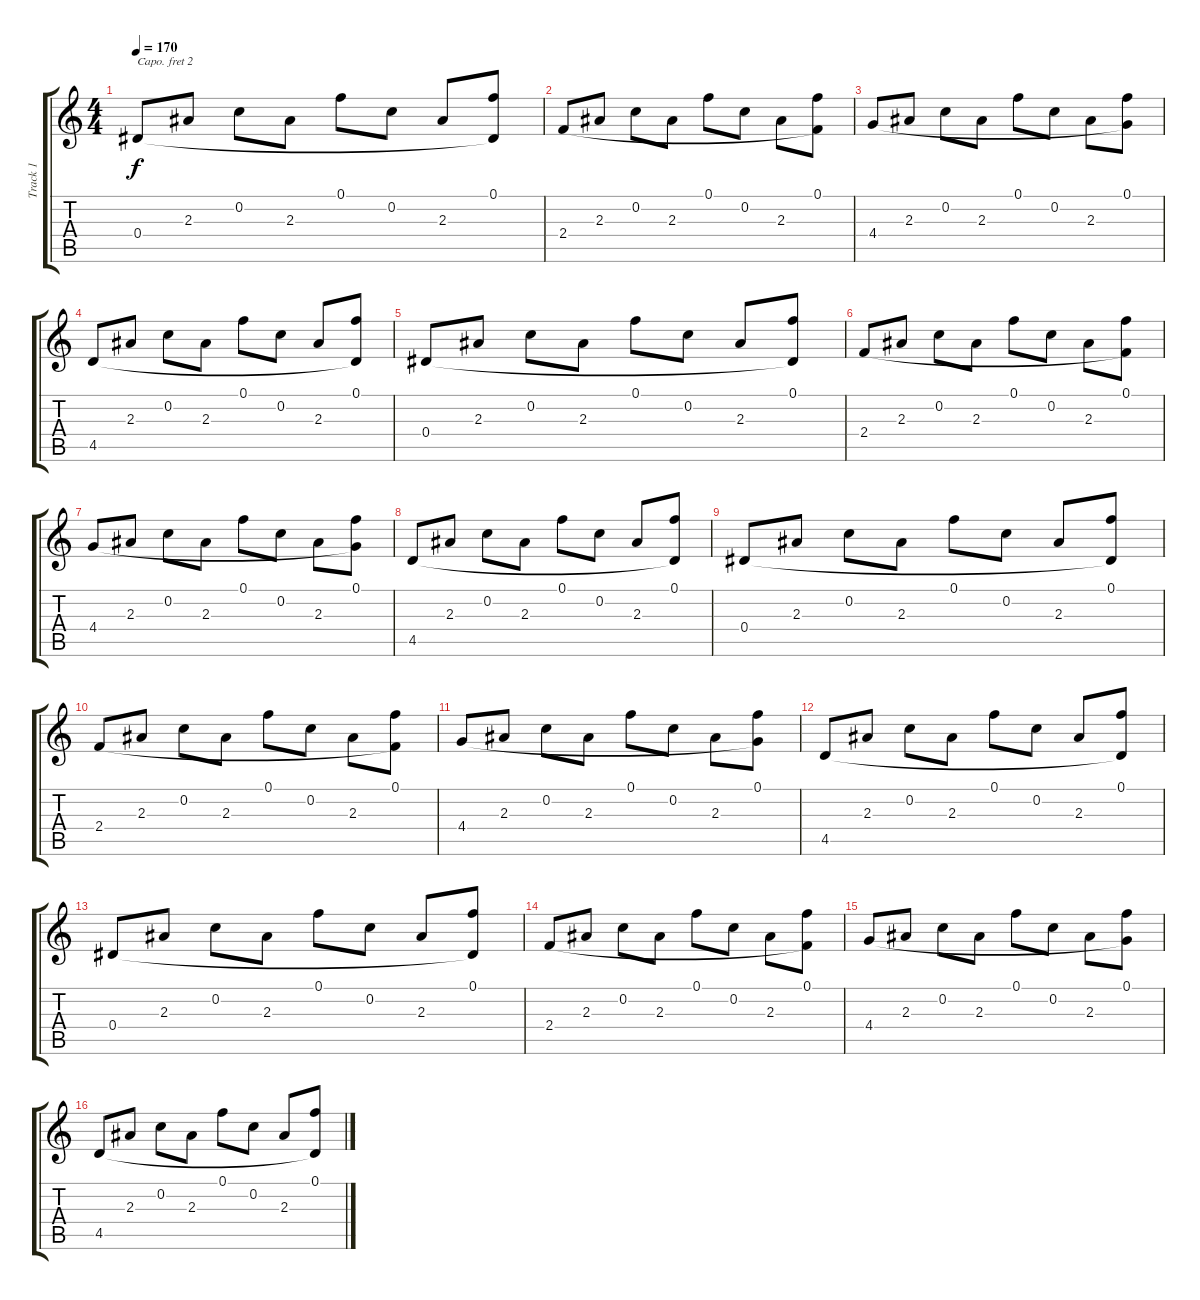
\track ("Track 1" "Track 1") {instrument acousticguitarsteel}
\staff {score tabs}
\capo 2
\tuning (Eb4 Bb3 Gb3 Db3 Ab2 Eb2) {hide}
\ts (4 4)
\tempo 170
\clef g2
\ks c
0.4.8{dy f} 2.3.8 0.2.8 2.3.8 0.1.8 0.2.8 2.3.8 (0.1 0.4{t}).8 |
2.4.8 2.3.8 0.2.8 2.3.8 0.1.8 0.2.8 2.3.8 (0.1 2.4{t}).8 |
4.4.8 2.3.8 0.2.8 2.3.8 0.1.8 0.2.8 2.3.8 (0.1 4.4{t}).8 |
4.5.8 2.3.8 0.2.8 2.3.8 0.1.8 0.2.8 2.3.8 (0.1 4.5{t}).8 |
0.4.8 2.3.8 0.2.8 2.3.8 0.1.8 0.2.8 2.3.8 (0.1 0.4{t}).8 |
2.4.8 2.3.8 0.2.8 2.3.8 0.1.8 0.2.8 2.3.8 (0.1 2.4{t}).8 |
4.4.8 2.3.8 0.2.8 2.3.8 0.1.8 0.2.8 2.3.8 (0.1 4.4{t}).8 |
4.5.8 2.3.8 0.2.8 2.3.8 0.1.8 0.2.8 2.3.8 (0.1 4.5{t}).8 |
0.4.8 2.3.8 0.2.8 2.3.8 0.1.8 0.2.8 2.3.8 (0.1 0.4{t}).8 |
2.4.8 2.3.8 0.2.8 2.3.8 0.1.8 0.2.8 2.3.8 (0.1 2.4{t}).8 |
4.4.8 2.3.8 0.2.8 2.3.8 0.1.8 0.2.8 2.3.8 (0.1 4.4{t}).8 |
4.5.8 2.3.8 0.2.8 2.3.8 0.1.8 0.2.8 2.3.8 (0.1 4.5{t}).8 |
0.4.8 2.3.8 0.2.8 2.3.8 0.1.8 0.2.8 2.3.8 (0.1 0.4{t}).8 |
2.4.8 2.3.8 0.2.8 2.3.8 0.1.8 0.2.8 2.3.8 (0.1 2.4{t}).8 |
4.4.8 2.3.8 0.2.8 2.3.8 0.1.8 0.2.8 2.3.8 (0.1 4.4{t}).8 |
4.5.8 2.3.8 0.2.8 2.3.8 0.1.8 0.2.8 2.3.8 (0.1 4.5{t}).8
